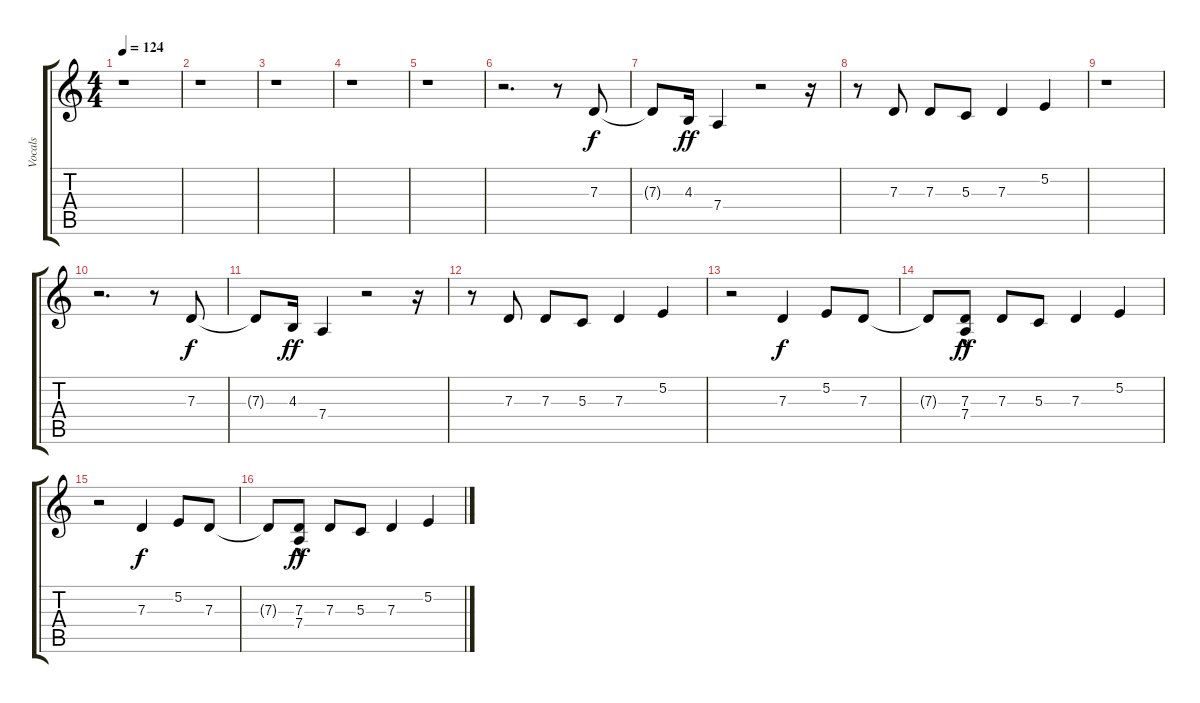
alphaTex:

\track ("Vocals" "Vocals") {instrument oboe}
\staff {score tabs}
\tuning (E4 B3 G3 D3 A2 E2) {hide}
\ts (4 4)
\tempo 124
\clef g2
\ks c
r.1{dy ff} |
r.1 |
r.1 |
r.1 |
r.1 |
r.2{d} r.8 7.3.8{dy f} |
7.3{t}.8 4.3.16{dy ff} 7.4.4 r.2 r.16 |
r.8 7.3.8 7.3.8 5.3.8 7.3.4 5.2.4 |
r.1 |
r.2{d} r.8 7.3.8{dy f} |
7.3{t}.8 4.3.16{dy ff} 7.4.4 r.2 r.16 |
r.8 7.3.8 7.3.8 5.3.8 7.3.4 5.2.4 |
r.2 7.3.4{dy f} 5.2.8 7.3.8 |
7.3{t}.8 (7.3 7.4{hac}).8{dy ff} 7.3.8 5.3.8 7.3.4 5.2.4 |
r.2 7.3.4{dy f} 5.2.8 7.3.8 |
7.3{t}.8 (7.3 7.4{hac}).8{dy ff} 7.3.8 5.3.8 7.3.4 5.2.4
